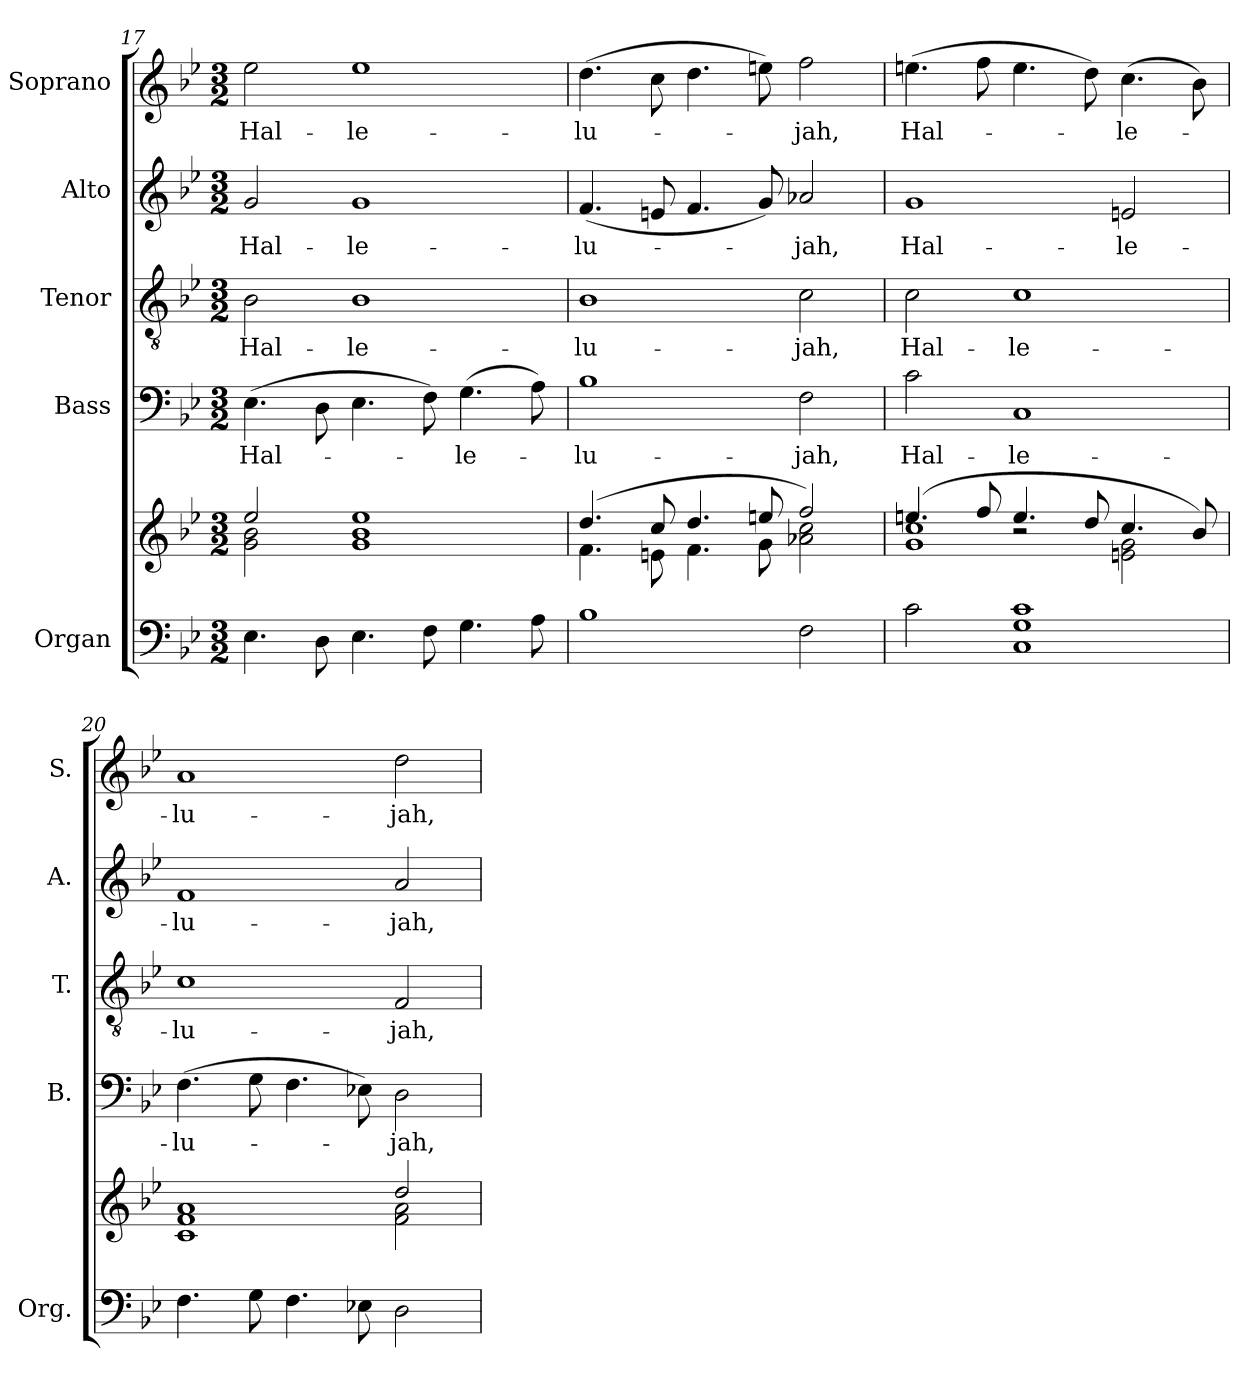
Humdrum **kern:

**kern	**kern	**kern	**text	**kern	**text	**kern	**text	**kern	**text
*part5	*part5	*part4	*part4	*part3	*part3	*part2	*part2	*part1	*part1
*staff6	*staff5	*staff4	*staff4	*staff3	*staff3	*staff2	*staff2	*staff1	*staff1
*I"Organ	*	*I"Bass	*	*I"Tenor	*	*I"Alto	*	*I"Soprano	*
*I'Org.	*	*I'B.	*	*I'T.	*	*I'A.	*	*I'S.	*
!!LO:LB:g=z
*clefF4	*clefG2	*clefF4	*	*clefGv2	*	*clefG2	*	*clefG2	*
*	*	*	*	*ITrd7c12	*	*	*	*	*
*k[b-e-]	*k[b-e-]	*k[b-e-]	*	*k[b-e-]	*	*k[b-e-]	*	*k[b-e-]	*
*B-:	*B-:	*B-:	*	*B-:	*	*B-:	*	*B-:	*
*M3/2	*M3/2	*M3/2	*	*M3/2	*	*M3/2	*	*M3/2	*
=17	=17	=17	=17	=17	=17	=17	=17	=17	=17
*	*^	*	*	*	*	*	*	*	*
!	!	!	!	!LO:LY:b:color=#000000	!	!	!	!	!	!
!	!	!	!	!	!	!LO:LY:b:color=#000000	!	!	!	!
!	!	!	!	!	!	!	!	!LO:LY:b:color=#000000	!	!
!	!	!	!	!	!	!	!	!	!	!LO:LY:b:color=#000000
4.E-i\	2ee-i/	2gi\ 2b-i	(4.E-i\	Hal-	2BB-i\	Hal-	2gi/	Hal-	2ee-i\	Hal-
8Di\	.	.	8Di\	.	.	.	.	.	.	.
!	!	!	!	!	!	!LO:LY:b:color=#000000	!	!	!	!
!	!	!	!	!	!	!	!	!LO:LY:b:color=#000000	!	!
!	!	!	!	!	!	!	!	!	!	!LO:LY:b:color=#000000
4.E-i\	1gi 1b-i 1ee-i	1ryy	4.E-i\	.	1BB-i	-le-	1gi	-le-	1ee-i	-le-
8Fi\	.	.	8Fi\)	.	.	.	.	.	.	.
!	!	!	!	!LO:LY:b:color=#000000	!	!	!	!	!	!
4.Gi\	.	.	(4.Gi\	-le-	.	.	.	.	.	.
8Ai\	.	.	8Ai\)	.	.	.	.	.	.	.
=18	=18	=18	=18	=18	=18	=18	=18	=18	=18	=18
!	!	!	!	!LO:LY:b:color=#000000	!	!	!	!	!	!
!	!	!	!	!	!	!LO:LY:b:color=#000000	!	!	!	!
!	!	!	!	!	!	!	!	!LO:LY:b:color=#000000	!	!
!	!	!	!	!	!	!	!	!	!	!LO:LY:b:color=#000000
1B-i	(4.ddi/	4.fi\	1B-i	-lu-	1BB-i	-lu-	(4.fi/	-lu-	(4.ddi\	-lu-
.	8cci/	8eni\	.	.	.	.	8eni/	.	8cci\	.
.	4.ddi/	4.fi\	.	.	.	.	4.fi/	.	4.ddi\	.
.	8eeni/	8gi\	.	.	.	.	8gi/)	.	8eeni\)	.
!	!	!	!	!LO:LY:b:color=#000000	!	!	!	!	!	!
!	!	!	!	!	!	!LO:LY:b:color=#000000	!	!	!	!
!	!	!	!	!	!	!	!	!LO:LY:b:color=#000000	!	!
!	!	!	!	!	!	!	!	!	!	!LO:LY:b:color=#000000
2Fi\	2ffi/)	2a-Xi\ 2cci	2Fi\	-jah,	2Ci\	-jah,	2a-Xi/	-jah,	2ffi\	-jah,
=19	=19	=19	=19	=19	=19	=19	=19	=19	=19	=19
*	*	*^	*	*	*	*	*	*	*	*
!	!	!	!	!	!LO:LY:b:color=#000000	!	!	!	!	!	!
!	!	!	!	!	!	!	!LO:LY:b:color=#000000	!	!	!	!
!	!	!	!	!	!	!	!	!	!LO:LY:b:color=#000000	!	!
!	!	!	!	!	!	!	!	!	!	!	!LO:LY:b:color=#000000
2ci\	(4.eeni/	1gi 1cci	2ryy	2ci\	Hal-	2Ci\	Hal-	1gi	Hal-	(4.eeni\	Hal-
.	8ffi/	.	.	.	.	.	.	.	.	8ffi\	.
!	!	!	!	!	!LO:LY:b:color=#000000	!	!	!	!	!	!
!	!	!	!	!	!	!	!LO:LY:b:color=#000000	!	!	!	!
1Ci 1Gi 1ci	4.eei/	.	2r	1Ci	-le-	1Ci	-le-	.	.	4.eei\	.
.	8ddi/	.	.	.	.	.	.	.	.	8ddi\)	.
!	!	!	!	!	!	!	!	!	!LO:LY:b:color=#000000	!	!
!	!	!	!	!	!	!	!	!	!	!	!LO:LY:b:color=#000000
.	4.cci/	2eni\ 2gi	2ryy	.	.	.	.	2eni/	-le-	(4.cci\	-le-
.	8b-i/)	.	.	.	.	.	.	.	.	8b-i\)	.
*	*	*v	*v	*	*	*	*	*	*	*	*
=20	=20	=20	=20	=20	=20	=20	=20	=20	=20	=20
!	!	!	!	!LO:LY:b:color=#000000	!	!	!	!	!	!
!	!	!	!	!	!	!LO:LY:b:color=#000000	!	!	!	!
!	!	!	!	!	!	!	!	!LO:LY:b:color=#000000	!	!
!	!	!	!	!	!	!	!	!	!	!LO:LY:b:color=#000000
4.Fi\	1ryy	1ci 1fi 1ai	(4.Fi\	-lu-	1Ci	-lu-	1fi	-lu-	1ai	-lu-
8Gi\	.	.	8Gi\	.	.	.	.	.	.	.
4.Fi\	.	.	4.Fi\	.	.	.	.	.	.	.
8E-Xi\	.	.	8E-Xi\)	.	.	.	.	.	.	.
!	!	!	!	!LO:LY:b:color=#000000	!	!	!	!	!	!
!	!	!	!	!	!	!LO:LY:b:color=#000000	!	!	!	!
!	!	!	!	!	!	!	!	!LO:LY:b:color=#000000	!	!
!	!	!	!	!	!	!	!	!	!	!LO:LY:b:color=#000000
2Di\	2ddi/	2fi\ 2ai	2Di\	-jah,	2FFi/	-jah,	2ai/	-jah,	2ddi\	-jah,
*	*v	*v	*	*	*	*	*	*	*	*
=	=	=	=	=	=	=	=	=	=
*-	*-	*-	*-	*-	*-	*-	*-	*-	*-
